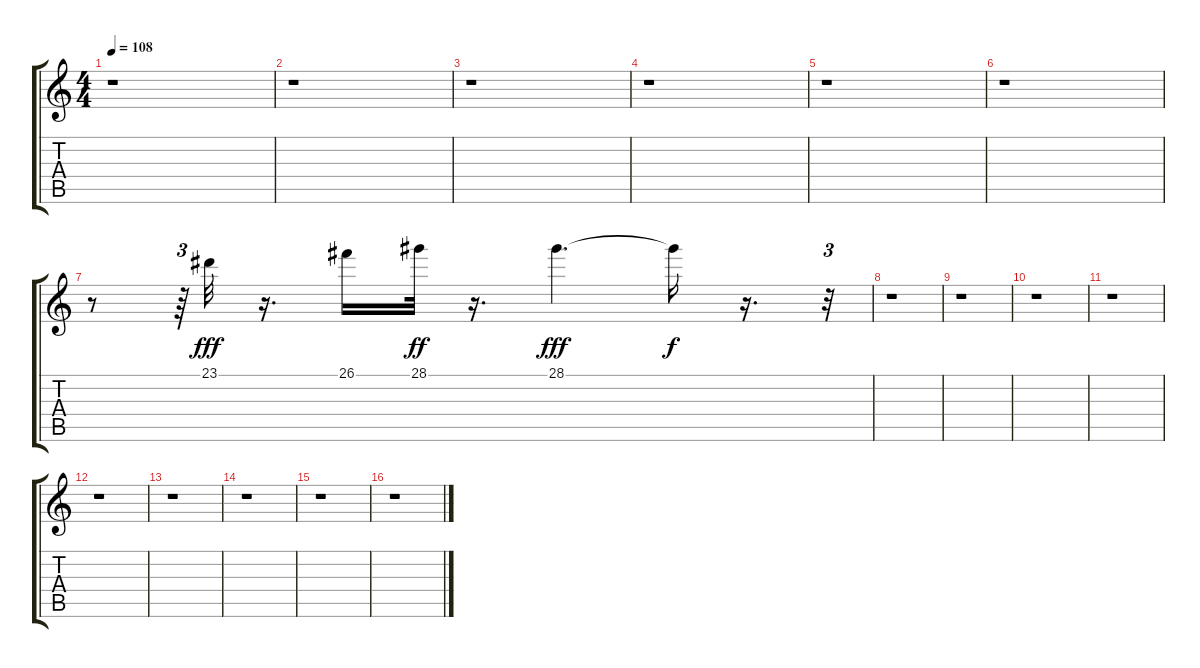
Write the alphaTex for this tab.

\track "" {instrument shakuhachi}
\staff {score tabs}
\tuning (E4 B3 G3 D3 A2 E2) {hide}
\ts (4 4)
\tempo 108
\clef g2
\ks c
r.1{dy f} |
r.1 |
r.1 |
r.1 |
r.1 |
r.1 |
r.8 r.64{tu (3 2)} 23.1.32{dy fff} r.16{d} 26.1.16 28.1.32{dy ff} r.16{d} 28.1.4{d dy fff} 28.1{t}.16{dy f} r.16{d} r.32{tu (3 2)} |
r.1 |
r.1 |
r.1 |
r.1 |
r.1 |
r.1 |
r.1 |
r.1 |
r.1
